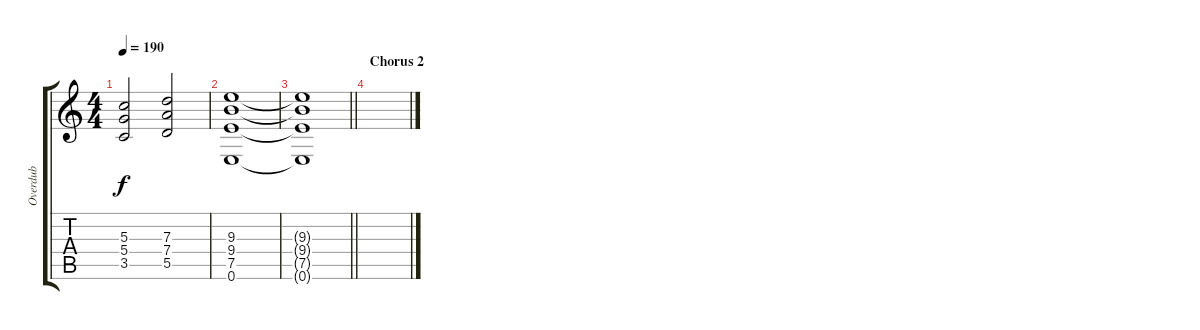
\track ("Overdub" "Overdub") {instrument overdrivenguitar}
\staff {score tabs}
\tuning (E4 B3 G3 D3 A2 E2) {hide}
\ts (4 4)
\tempo 190
\clef g2
\ks c
(5.3 5.4 3.5).2{dy f} (7.3 7.4 5.5).2 |
(9.3 9.4 7.5 0.6).1 |
\barLineRight lightlight
(9.3{t} 9.4{t} 7.5{t} 0.6{t}).1 |
\section ("" "Chorus 2")
